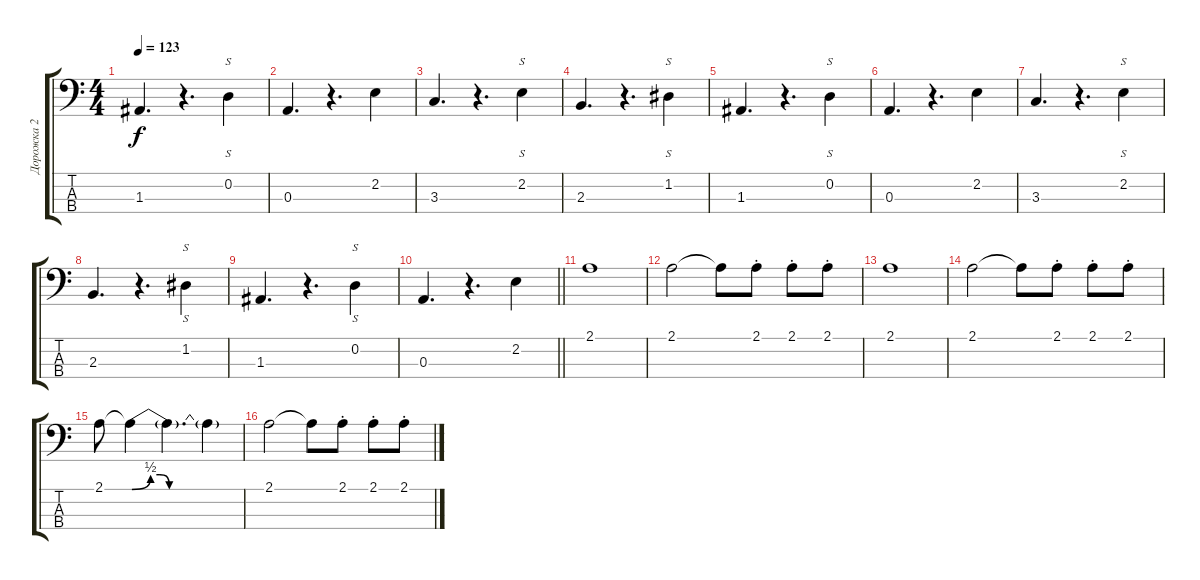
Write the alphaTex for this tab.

\track ("Дорожка 2" "Дорожка 2") {instrument electricbassfinger}
\staff {score tabs}
\tuning (G2 D2 A1 E1) {hide}
\ts (4 4)
\tempo 123
\clef f4
\ks c
1.3.4{d dy f} r.4{d} 0.2.4{s} |
0.3.4{d} r.4{d} 2.2.4 |
3.3.4{d} r.4{d} 2.2.4{s} |
2.3.4{d} r.4{d} 1.2.4{s} |
1.3.4{d} r.4{d} 0.2.4{s} |
0.3.4{d} r.4{d} 2.2.4 |
3.3.4{d} r.4{d} 2.2.4{s} |
2.3.4{d} r.4{d} 1.2.4{s} |
1.3.4{d} r.4{d} 0.2.4{s} |
\barLineRight lightlight
0.3.4{d} r.4{d} 2.2.4 |
2.1.1 |
2.1.2 2.1{t}.8 2.1{st}.8 2.1{st}.8 2.1{st}.8 |
2.1.1 |
2.1.2 2.1{t}.8 2.1{st}.8 2.1{st}.8 2.1{st}.8 |
2.1.8 2.1{be (custom 0 0 10 2 15 2 20 0 30 0 60 0) t}.4 2.1{t}.4{d} 2.1{t}.4 |
2.1.2 2.1{t}.8 2.1{st}.8 2.1{st}.8 2.1{st}.8
